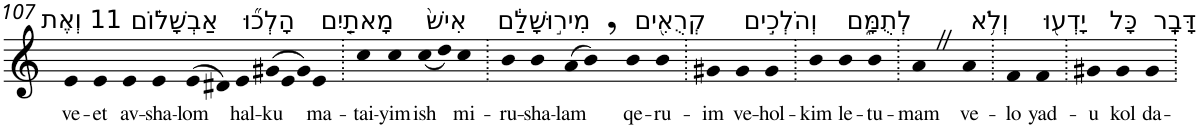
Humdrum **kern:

**kern	**text
*part1	*part1
*staff1	*staff1
*I"Piano	*
*I'Pno	*
!!LO:PB:g=z
*clefG2	*
*k[]	*
=107	=107
!LO:TX:a:t=11 וְאֶת	!
!	!LO:LY:b
4e	ve-
!	!LO:LY:b
4e	-et
!LO:TX:a:t=אַבְשָׁל֗וֹם	!
!	!LO:LY:b
4e	av-
!	!LO:LY:b
4e	-sha-
!	!LO:LY:b
(>8e	-lom
8d#X)	.
!LO:TX:a:t=הָלְכ֞וּ	!
!	!LO:LY:b
4e	hal-
*Xtuplet	*
!	!LO:LY:b
(>12g#X	-ku
12e	.
12g#)	.
!LO:TX:a:t=מָאתַ֤יִם	!
!	!LO:LY:b
4e	ma-
=108.	=108.
!	!LO:LY:b
4cc	-tai-
!	!LO:LY:b
4cc	-yim
!LO:TX:a:t=אִישׁ֙	!
!	!LO:LY:b
(<8cc	ish
8dd)	.
!LO:TX:a:t=מִיר֣וּשָׁלִַ֔ם	!
!	!LO:LY:b
4cc	mi-
=109.	=109.
!	!LO:LY:b
4b	-ru-
!	!LO:LY:b
4b	-sha-
!	!LO:LY:b
(>8a	-lam
8b,)	.
!LO:TX:a:t=קְרֻאִ֖ים	!
!	!LO:LY:b
4b	qe-
!	!LO:LY:b
4b	-ru-
=110.	=110.
!	!LO:LY:b
4g#X	-im
!LO:TX:a:t=וְהֹלְכִ֣ים	!
!	!LO:LY:b
4g#	ve-
!	!LO:LY:b
4g#	-hol-
=111.	=111.
!	!LO:LY:b
4b	-kim
!LO:TX:a:t=לְתֻמָּ֑ם	!
!	!LO:LY:b
4b	le-
!	!LO:LY:b
4b	-tu-
=112.	=112.
!	!LO:LY:b
4aZ	-mam
!LO:TX:a:t=וְלֹ֥א	!
!	!LO:LY:b
4a	ve-
=113.	=113.
!	!LO:LY:b
4f	-lo
!LO:TX:a:t=יָדְע֖וּ	!
!	!LO:LY:b
4f	yad-
=114.	=114.
!	!LO:LY:b
4g#X	-u
!LO:TX:a:t=כָּל	!
!	!LO:LY:b
4g#	kol
!LO:TX:a:t=דָּבָֽר	!
!	!LO:LY:b
4g#	da-
=.	=.
*-	*-
